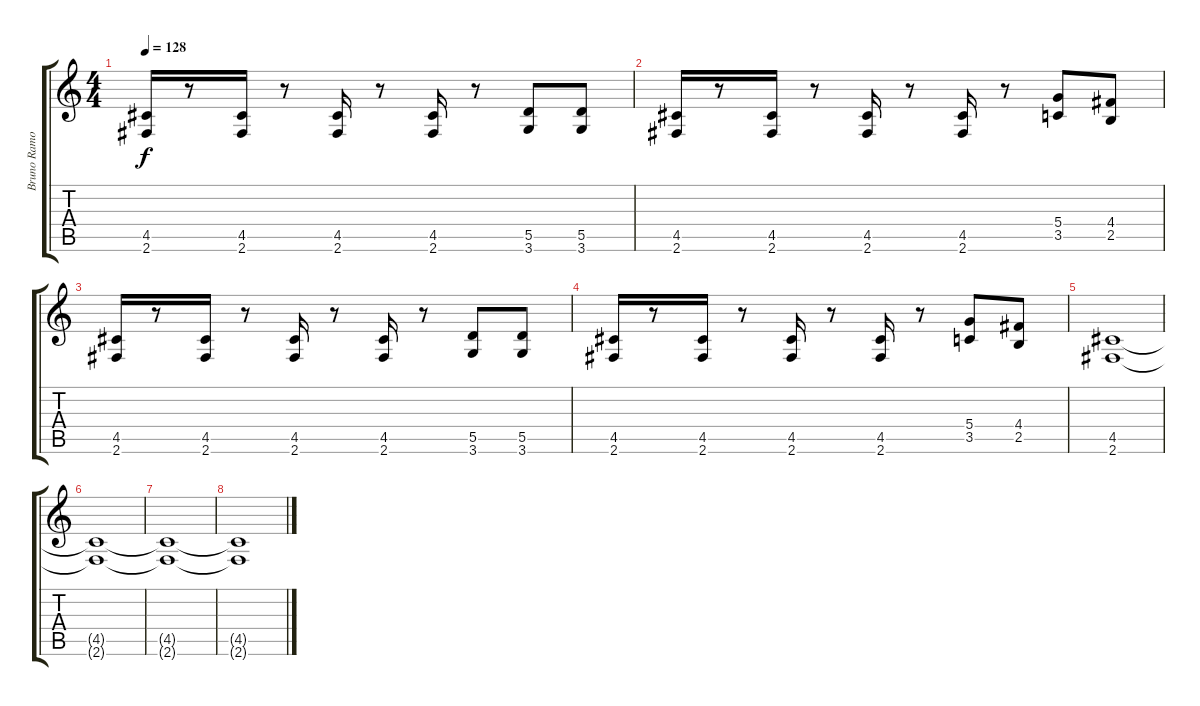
\track ("Bruno Ramos" "Bruno Ramo") {instrument distortionguitar}
\staff {score tabs}
\tuning (E4 B3 G3 D3 A2 E2) {hide}
\ts (4 4)
\tempo 128
\clef g2
\ks c
(4.5 2.6).16{dy f} r.8 (4.5 2.6).16 r.8 (4.5 2.6).16 r.8 (4.5 2.6).16 r.8 (5.5 3.6).8 (5.5 3.6).8 |
(4.5 2.6).16 r.8 (4.5 2.6).16 r.8 (4.5 2.6).16 r.8 (4.5 2.6).16 r.8 (5.4 3.5).8 (4.4 2.5).8 |
(4.5 2.6).16 r.8 (4.5 2.6).16 r.8 (4.5 2.6).16 r.8 (4.5 2.6).16 r.8 (5.5 3.6).8 (5.5 3.6).8 |
(4.5 2.6).16 r.8 (4.5 2.6).16 r.8 (4.5 2.6).16 r.8 (4.5 2.6).16 r.8 (5.4 3.5).8 (4.4 2.5).8 |
(4.5 2.6).1 |
(4.5{t} 2.6{t}).1 |
(4.5{t} 2.6{t}).1 |
(4.5{t} 2.6{t}).1
